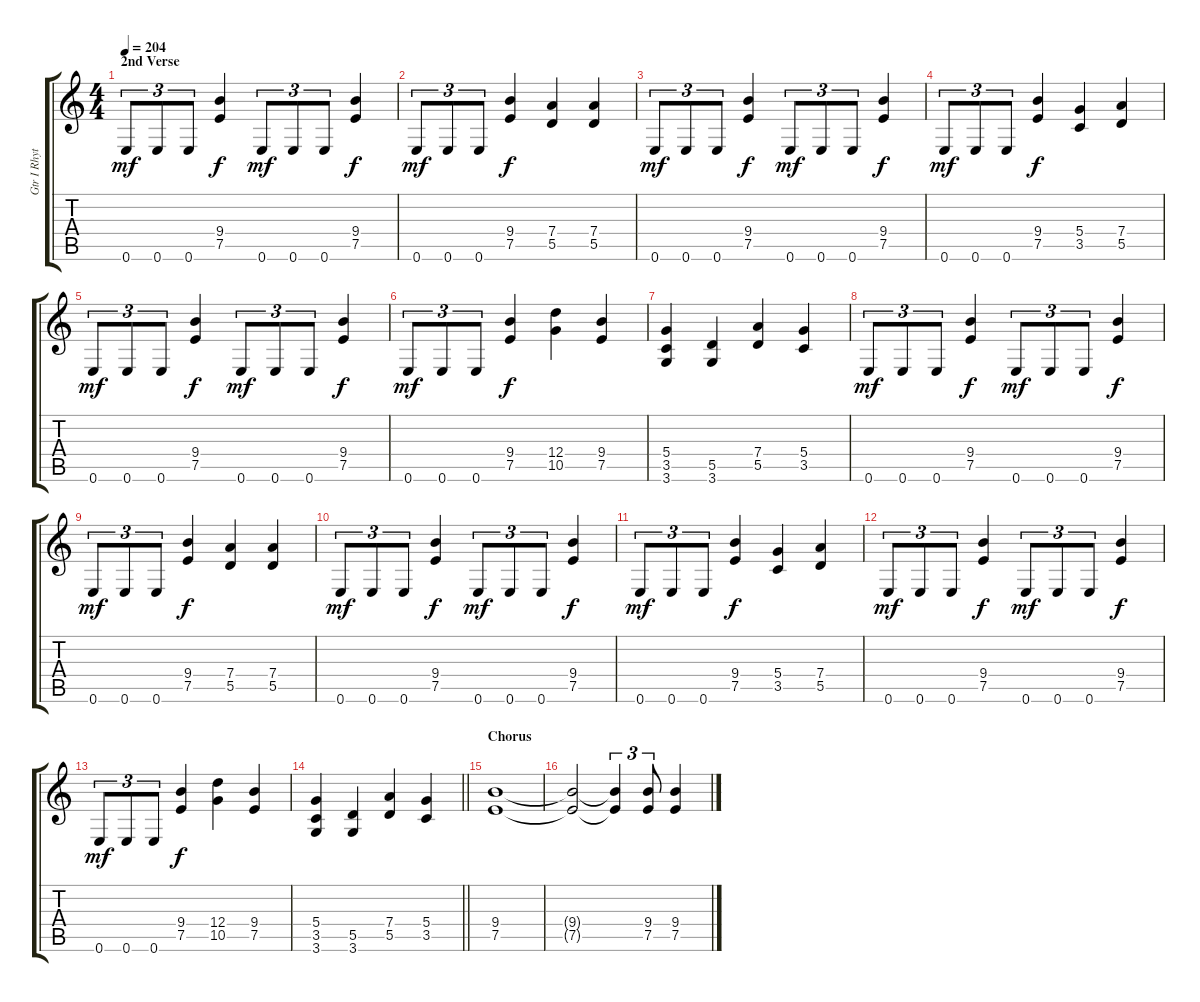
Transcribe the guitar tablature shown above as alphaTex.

\track ("Gtr I Rhytm" "Gtr I Rhyt") {instrument overdrivenguitar}
\staff {score tabs}
\tuning (E4 B3 G3 D3 A2 E2) {hide}
\ts (4 4)
\section ("" "2nd Verse")
\tempo 204
\clef g2
\ks c
0.6.8{tu (3 2) dy mf} 0.6.8{tu (3 2)} 0.6.8{tu (3 2)} (9.4 7.5).4{dy f} 0.6.8{tu (3 2) dy mf} 0.6.8{tu (3 2)} 0.6.8{tu (3 2)} (9.4 7.5).4{dy f} |
0.6.8{tu (3 2) dy mf} 0.6.8{tu (3 2)} 0.6.8{tu (3 2)} (9.4 7.5).4{dy f} (7.4 5.5).4 (7.4 5.5).4 |
0.6.8{tu (3 2) dy mf} 0.6.8{tu (3 2)} 0.6.8{tu (3 2)} (9.4 7.5).4{dy f} 0.6.8{tu (3 2) dy mf} 0.6.8{tu (3 2)} 0.6.8{tu (3 2)} (9.4 7.5).4{dy f} |
0.6.8{tu (3 2) dy mf} 0.6.8{tu (3 2)} 0.6.8{tu (3 2)} (9.4 7.5).4{dy f} (5.4 3.5).4 (7.4 5.5).4 |
0.6.8{tu (3 2) dy mf} 0.6.8{tu (3 2)} 0.6.8{tu (3 2)} (9.4 7.5).4{dy f} 0.6.8{tu (3 2) dy mf} 0.6.8{tu (3 2)} 0.6.8{tu (3 2)} (9.4 7.5).4{dy f} |
0.6.8{tu (3 2) dy mf} 0.6.8{tu (3 2)} 0.6.8{tu (3 2)} (9.4 7.5).4{dy f} (12.4 10.5).4 (9.4 7.5).4 |
(5.4 3.5 3.6).4 (5.5 3.6).4 (7.4 5.5).4 (5.4 3.5).4 |
0.6.8{tu (3 2) dy mf} 0.6.8{tu (3 2)} 0.6.8{tu (3 2)} (9.4 7.5).4{dy f} 0.6.8{tu (3 2) dy mf} 0.6.8{tu (3 2)} 0.6.8{tu (3 2)} (9.4 7.5).4{dy f} |
0.6.8{tu (3 2) dy mf} 0.6.8{tu (3 2)} 0.6.8{tu (3 2)} (9.4 7.5).4{dy f} (7.4 5.5).4 (7.4 5.5).4 |
0.6.8{tu (3 2) dy mf} 0.6.8{tu (3 2)} 0.6.8{tu (3 2)} (9.4 7.5).4{dy f} 0.6.8{tu (3 2) dy mf} 0.6.8{tu (3 2)} 0.6.8{tu (3 2)} (9.4 7.5).4{dy f} |
0.6.8{tu (3 2) dy mf} 0.6.8{tu (3 2)} 0.6.8{tu (3 2)} (9.4 7.5).4{dy f} (5.4 3.5).4 (7.4 5.5).4 |
0.6.8{tu (3 2) dy mf} 0.6.8{tu (3 2)} 0.6.8{tu (3 2)} (9.4 7.5).4{dy f} 0.6.8{tu (3 2) dy mf} 0.6.8{tu (3 2)} 0.6.8{tu (3 2)} (9.4 7.5).4{dy f} |
0.6.8{tu (3 2) dy mf} 0.6.8{tu (3 2)} 0.6.8{tu (3 2)} (9.4 7.5).4{dy f} (12.4 10.5).4 (9.4 7.5).4 |
\barLineRight lightlight
(5.4 3.5 3.6).4 (5.5 3.6).4 (7.4 5.5).4 (5.4 3.5).4 |
\section ("" "Chorus")
(9.4 7.5).1 |
(9.4{t} 7.5{t}).2 (9.4{t} 7.5{t}).4{tu (3 2)} (9.4 7.5).8{tu (3 2)} (9.4 7.5).4
